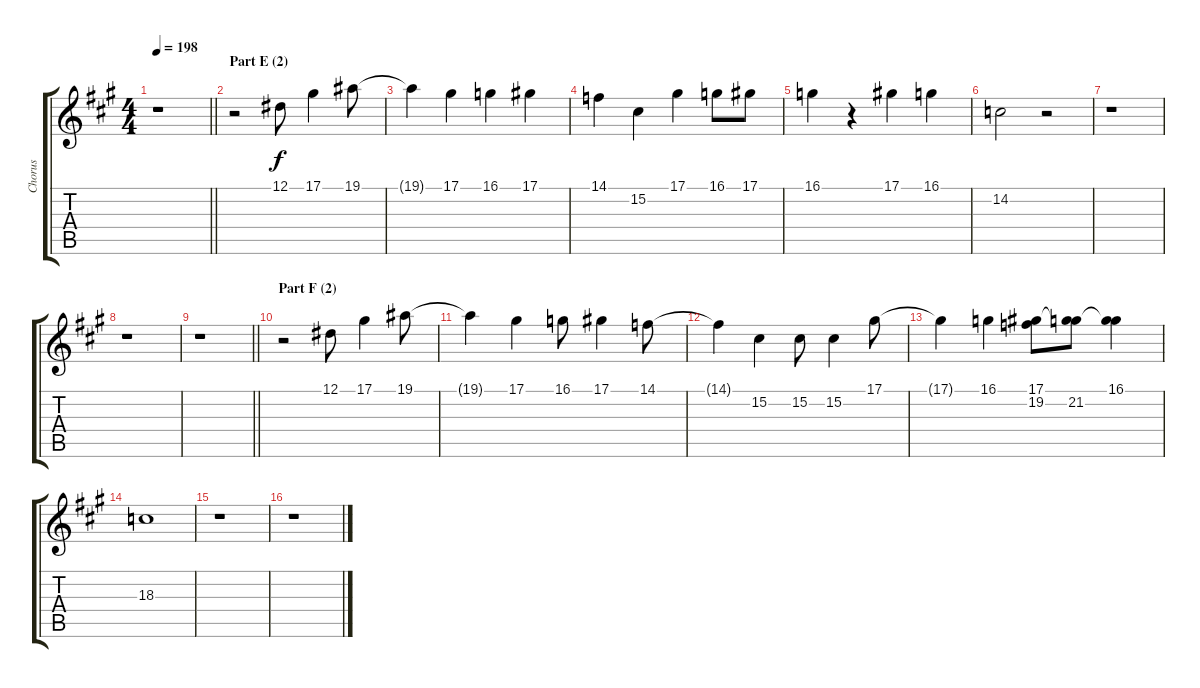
\track ("Chorus" "Chorus") {instrument trumpet}
\staff {score tabs}
\tuning (Eb4 Bb3 Gb3 Db3 Ab2 Eb2) {hide}
\ts (4 4)
\tempo 198
\clef g2
\barLineRight lightlight
\ks a
r.1{dy f} |
\section ("" "Part E (2)")
r.2 12.1.8 17.1.4 19.1.8 |
19.1{t}.4 17.1.4 16.1.4 17.1.4 |
14.1.4 15.2.4 17.1.4 16.1.8 17.1.8 |
16.1.4 r.4 17.1.4 16.1.4 |
14.2.2 r.2 |
r.1 |
r.1 |
\barLineRight lightlight
r.1 |
\section ("" "Part F (2)")
r.2 12.1.8 17.1.4 19.1.8 |
19.1{t}.4 17.1.4 16.1.8 17.1.4 14.1.8 |
14.1{t}.4 15.2.4 15.2.8 15.2.4 17.1.8 |
17.1{t}.4 16.1.4 (17.1 19.2).8 (17.1{t} 21.2).8 (16.1 21.2{t}).4 |
18.3.1 |
r.1 |
r.1
